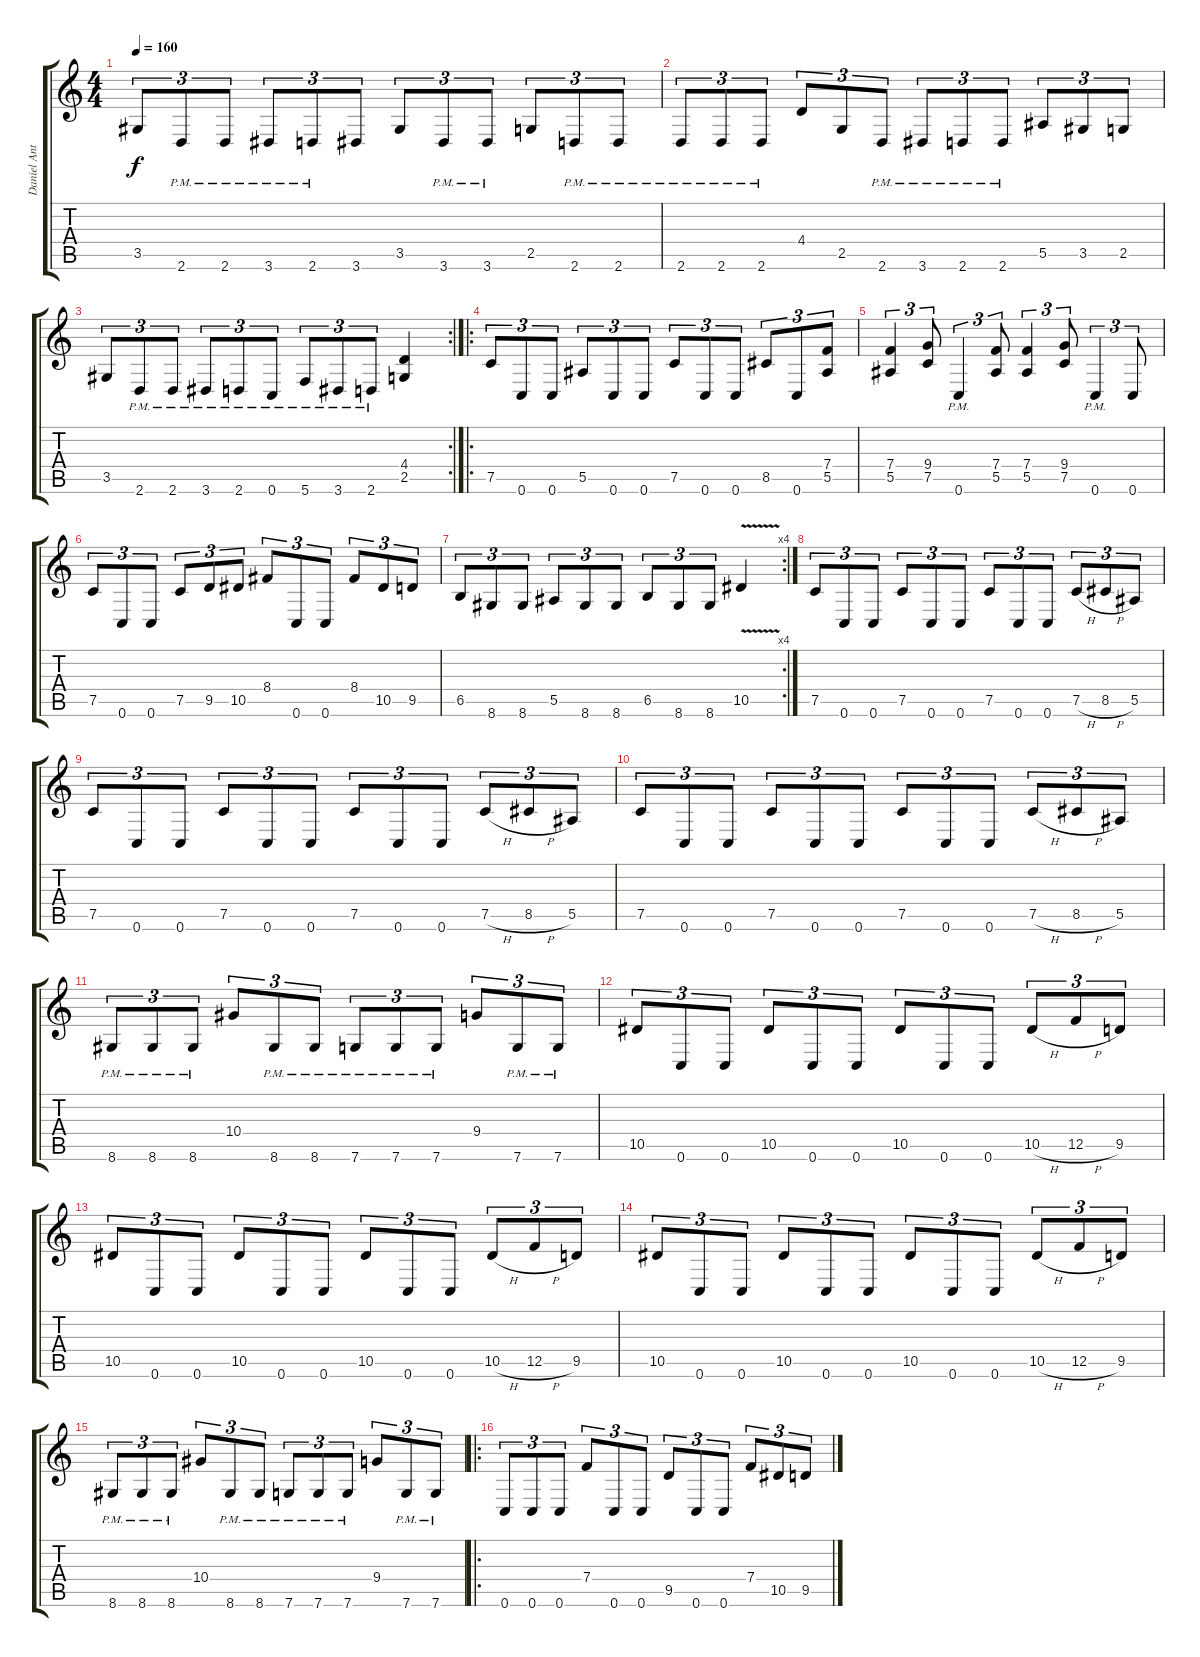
\track ("Daniel Antonsson " "Daniel Ant") {instrument distortionguitar}
\staff {score tabs}
\tuning (C4 G3 Eb3 Bb2 F2 C2) {hide}
\ts (4 4)
\tempo 160
\clef g2
\ks c
3.5.8{tu (3 2) dy f} 2.6{pm}.8{tu (3 2)} 2.6{pm}.8{tu (3 2)} 3.6{pm}.8{tu (3 2)} 2.6{pm}.8{tu (3 2)} 3.6.8{tu (3 2)} 3.5.8{tu (3 2)} 3.6{pm}.8{tu (3 2)} 3.6{pm}.8{tu (3 2)} 2.5.8{tu (3 2)} 2.6{pm}.8{tu (3 2)} 2.6{pm}.8{tu (3 2)} |
2.6{pm}.8{tu (3 2)} 2.6{pm}.8{tu (3 2)} 2.6{pm}.8{tu (3 2)} 4.4.8{tu (3 2)} 2.5.8{tu (3 2)} 2.6{pm}.8{tu (3 2)} 3.6{pm}.8{tu (3 2)} 2.6{pm}.8{tu (3 2)} 2.6{pm}.8{tu (3 2)} 5.5.8{tu (3 2)} 3.5.8{tu (3 2)} 2.5.8{tu (3 2)} |
\rc 2
3.5.8{tu (3 2)} 2.6{pm}.8{tu (3 2)} 2.6{pm}.8{tu (3 2)} 3.6{pm}.8{tu (3 2)} 2.6{pm}.8{tu (3 2)} 0.6{pm}.8{tu (3 2)} 5.6{pm}.8{tu (3 2)} 3.6{pm}.8{tu (3 2)} 2.6{pm}.8{tu (3 2)} (4.4 2.5).4 |
\ro
7.5.8{tu (3 2)} 0.6.8{tu (3 2)} 0.6.8{tu (3 2)} 5.5.8{tu (3 2)} 0.6.8{tu (3 2)} 0.6.8{tu (3 2)} 7.5.8{tu (3 2)} 0.6.8{tu (3 2)} 0.6.8{tu (3 2)} 8.5.8{tu (3 2)} 0.6.8{tu (3 2)} (7.4 5.5).8{tu (3 2)} |
(7.4 5.5).4{tu (3 2)} (9.4 7.5).8{tu (3 2)} 0.6{pm}.4{tu (3 2)} (7.4 5.5).8{tu (3 2)} (7.4 5.5).4{tu (3 2)} (9.4 7.5).8{tu (3 2)} 0.6{pm}.4{tu (3 2)} 0.6.8{tu (3 2)} |
7.5.8{tu (3 2)} 0.6.8{tu (3 2)} 0.6.8{tu (3 2)} 7.5.8{tu (3 2)} 9.5.8{tu (3 2)} 10.5.8{tu (3 2)} 8.4.8{tu (3 2)} 0.6.8{tu (3 2)} 0.6.8{tu (3 2)} 8.4.8{tu (3 2)} 10.5.8{tu (3 2)} 9.5.8{tu (3 2)} |
\rc 4
6.5.8{tu (3 2)} 8.6.8{tu (3 2)} 8.6.8{tu (3 2)} 5.5.8{tu (3 2)} 8.6.8{tu (3 2)} 8.6.8{tu (3 2)} 6.5.8{tu (3 2)} 8.6.8{tu (3 2)} 8.6.8{tu (3 2)} 10.5{v}.4 |
7.5.8{tu (3 2)} 0.6.8{tu (3 2)} 0.6.8{tu (3 2)} 7.5.8{tu (3 2)} 0.6.8{tu (3 2)} 0.6.8{tu (3 2)} 7.5.8{tu (3 2)} 0.6.8{tu (3 2)} 0.6.8{tu (3 2)} 7.5{h}.8{tu (3 2)} 8.5{h}.8{tu (3 2)} 5.5.8{tu (3 2)} |
7.5.8{tu (3 2)} 0.6.8{tu (3 2)} 0.6.8{tu (3 2)} 7.5.8{tu (3 2)} 0.6.8{tu (3 2)} 0.6.8{tu (3 2)} 7.5.8{tu (3 2)} 0.6.8{tu (3 2)} 0.6.8{tu (3 2)} 7.5{h}.8{tu (3 2)} 8.5{h}.8{tu (3 2)} 5.5.8{tu (3 2)} |
7.5.8{tu (3 2)} 0.6.8{tu (3 2)} 0.6.8{tu (3 2)} 7.5.8{tu (3 2)} 0.6.8{tu (3 2)} 0.6.8{tu (3 2)} 7.5.8{tu (3 2)} 0.6.8{tu (3 2)} 0.6.8{tu (3 2)} 7.5{h}.8{tu (3 2)} 8.5{h}.8{tu (3 2)} 5.5.8{tu (3 2)} |
8.6{pm}.8{tu (3 2)} 8.6{pm}.8{tu (3 2)} 8.6{pm}.8{tu (3 2)} 10.4.8{tu (3 2)} 8.6{pm}.8{tu (3 2)} 8.6{pm}.8{tu (3 2)} 7.6{pm}.8{tu (3 2)} 7.6{pm}.8{tu (3 2)} 7.6{pm}.8{tu (3 2)} 9.4.8{tu (3 2)} 7.6{pm}.8{tu (3 2)} 7.6{pm}.8{tu (3 2)} |
10.5.8{tu (3 2)} 0.6.8{tu (3 2)} 0.6.8{tu (3 2)} 10.5.8{tu (3 2)} 0.6.8{tu (3 2)} 0.6.8{tu (3 2)} 10.5.8{tu (3 2)} 0.6.8{tu (3 2)} 0.6.8{tu (3 2)} 10.5{h}.8{tu (3 2)} 12.5{h}.8{tu (3 2)} 9.5.8{tu (3 2)} |
10.5.8{tu (3 2)} 0.6.8{tu (3 2)} 0.6.8{tu (3 2)} 10.5.8{tu (3 2)} 0.6.8{tu (3 2)} 0.6.8{tu (3 2)} 10.5.8{tu (3 2)} 0.6.8{tu (3 2)} 0.6.8{tu (3 2)} 10.5{h}.8{tu (3 2)} 12.5{h}.8{tu (3 2)} 9.5.8{tu (3 2)} |
10.5.8{tu (3 2)} 0.6.8{tu (3 2)} 0.6.8{tu (3 2)} 10.5.8{tu (3 2)} 0.6.8{tu (3 2)} 0.6.8{tu (3 2)} 10.5.8{tu (3 2)} 0.6.8{tu (3 2)} 0.6.8{tu (3 2)} 10.5{h}.8{tu (3 2)} 12.5{h}.8{tu (3 2)} 9.5.8{tu (3 2)} |
8.6{pm}.8{tu (3 2)} 8.6{pm}.8{tu (3 2)} 8.6{pm}.8{tu (3 2)} 10.4.8{tu (3 2)} 8.6{pm}.8{tu (3 2)} 8.6{pm}.8{tu (3 2)} 7.6{pm}.8{tu (3 2)} 7.6{pm}.8{tu (3 2)} 7.6{pm}.8{tu (3 2)} 9.4.8{tu (3 2)} 7.6{pm}.8{tu (3 2)} 7.6{pm}.8{tu (3 2)} |
\ro
0.6.8{tu (3 2)} 0.6.8{tu (3 2)} 0.6.8{tu (3 2)} 7.4.8{tu (3 2)} 0.6.8{tu (3 2)} 0.6.8{tu (3 2)} 9.5.8{tu (3 2)} 0.6.8{tu (3 2)} 0.6.8{tu (3 2)} 7.4.8{tu (3 2)} 10.5.8{tu (3 2)} 9.5.8{tu (3 2)}
